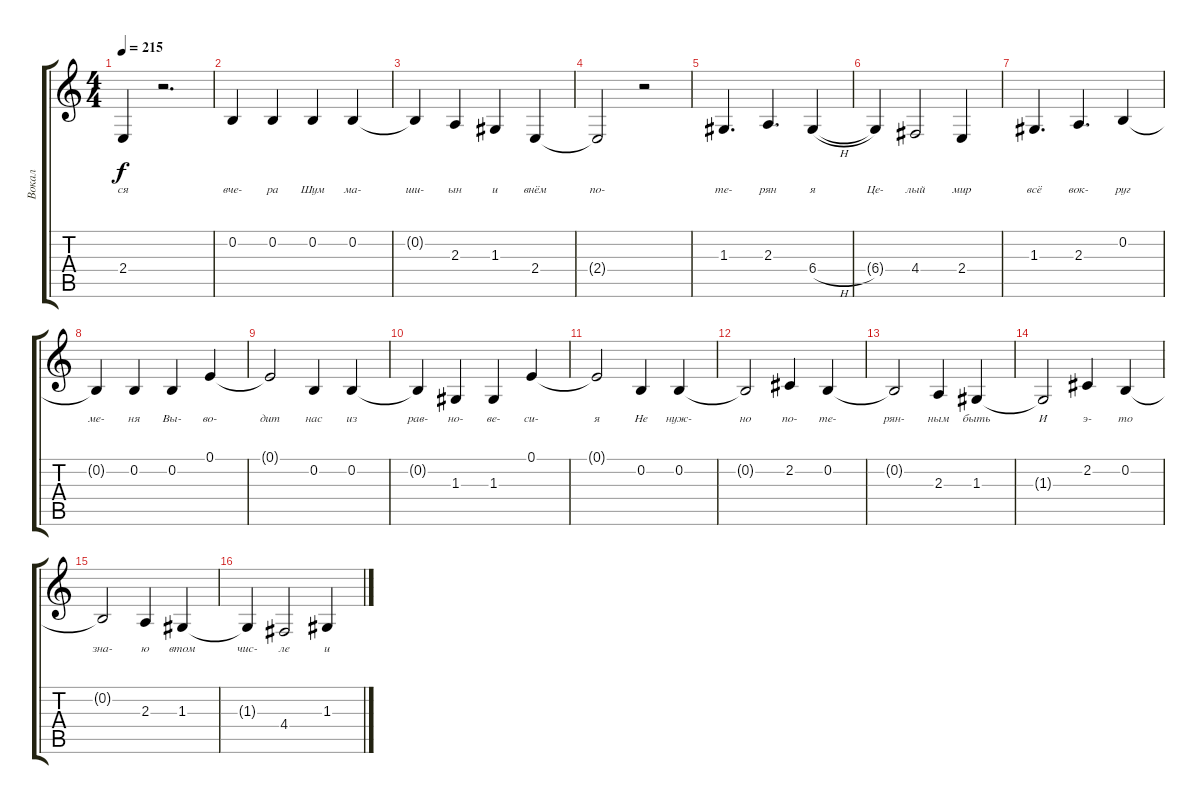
\track ("Вокал" "Вокал") {instrument lead2sawtooth}
\staff {score tabs}
\tuning (E4 B3 G3 D3 A2 E2) {hide}
\ts (4 4)
\tempo 215
\clef g2
\ks c
2.4{t}.4{lyrics (0 "ся") lyrics (1 "") lyrics (2 "") lyrics (3 "") lyrics (4 "") dy f} r.2{d} |
0.2.4{lyrics (0 "вче-") lyrics (1 "") lyrics (2 "") lyrics (3 "") lyrics (4 "")} 0.2.4{lyrics (0 "ра") lyrics (1 "") lyrics (2 "") lyrics (3 "") lyrics (4 "")} 0.2.4{lyrics (0 "Шум") lyrics (1 "") lyrics (2 "") lyrics (3 "") lyrics (4 "")} 0.2.4{lyrics (0 "ма-") lyrics (1 "") lyrics (2 "") lyrics (3 "") lyrics (4 "")} |
0.2{t}.4{lyrics (0 "ши-") lyrics (1 "") lyrics (2 "") lyrics (3 "") lyrics (4 "")} 2.3.4{lyrics (0 "ын") lyrics (1 "") lyrics (2 "") lyrics (3 "") lyrics (4 "")} 1.3.4{lyrics (0 "и") lyrics (1 "") lyrics (2 "") lyrics (3 "") lyrics (4 "")} 2.4.4{lyrics (0 "внём") lyrics (1 "") lyrics (2 "") lyrics (3 "") lyrics (4 "")} |
2.4{t}.2{lyrics (0 "по-") lyrics (1 "") lyrics (2 "") lyrics (3 "") lyrics (4 "")} r.2 |
1.3.4{d lyrics (0 "те-") lyrics (1 "") lyrics (2 "") lyrics (3 "") lyrics (4 "")} 2.3.4{d lyrics (0 "рян") lyrics (1 "") lyrics (2 "") lyrics (3 "") lyrics (4 "")} 6.4{h}.4{lyrics (0 "я") lyrics (1 "") lyrics (2 "") lyrics (3 "") lyrics (4 "")} |
6.4{t}.4{lyrics (0 "Це-") lyrics (1 "") lyrics (2 "") lyrics (3 "") lyrics (4 "")} 4.4.2{lyrics (0 "лый") lyrics (1 "") lyrics (2 "") lyrics (3 "") lyrics (4 "")} 2.4.4{lyrics (0 "мир") lyrics (1 "") lyrics (2 "") lyrics (3 "") lyrics (4 "")} |
1.3.4{d lyrics (0 "всё") lyrics (1 "") lyrics (2 "") lyrics (3 "") lyrics (4 "")} 2.3.4{d lyrics (0 "вок-") lyrics (1 "") lyrics (2 "") lyrics (3 "") lyrics (4 "")} 0.2.4{lyrics (0 "руг") lyrics (1 "") lyrics (2 "") lyrics (3 "") lyrics (4 "")} |
0.2{t}.4{lyrics (0 "ме-") lyrics (1 "") lyrics (2 "") lyrics (3 "") lyrics (4 "")} 0.2.4{lyrics (0 "ня") lyrics (1 "") lyrics (2 "") lyrics (3 "") lyrics (4 "")} 0.2.4{lyrics (0 "Вы-") lyrics (1 "") lyrics (2 "") lyrics (3 "") lyrics (4 "")} 0.1.4{lyrics (0 "во-") lyrics (1 "") lyrics (2 "") lyrics (3 "") lyrics (4 "")} |
0.1{t}.2{lyrics (0 "дит") lyrics (1 "") lyrics (2 "") lyrics (3 "") lyrics (4 "")} 0.2.4{lyrics (0 "нас") lyrics (1 "") lyrics (2 "") lyrics (3 "") lyrics (4 "")} 0.2.4{lyrics (0 "из") lyrics (1 "") lyrics (2 "") lyrics (3 "") lyrics (4 "")} |
0.2{t}.4{lyrics (0 "рав-") lyrics (1 "") lyrics (2 "") lyrics (3 "") lyrics (4 "")} 1.3.4{lyrics (0 "но-") lyrics (1 "") lyrics (2 "") lyrics (3 "") lyrics (4 "")} 1.3.4{lyrics (0 "ве-") lyrics (1 "") lyrics (2 "") lyrics (3 "") lyrics (4 "")} 0.1.4{lyrics (0 "си-") lyrics (1 "") lyrics (2 "") lyrics (3 "") lyrics (4 "")} |
0.1{t}.2{lyrics (0 "я") lyrics (1 "") lyrics (2 "") lyrics (3 "") lyrics (4 "")} 0.2.4{lyrics (0 "Не") lyrics (1 "") lyrics (2 "") lyrics (3 "") lyrics (4 "")} 0.2.4{lyrics (0 "нуж-") lyrics (1 "") lyrics (2 "") lyrics (3 "") lyrics (4 "")} |
0.2{t}.2{lyrics (0 "но") lyrics (1 "") lyrics (2 "") lyrics (3 "") lyrics (4 "")} 2.2.4{lyrics (0 "по-") lyrics (1 "") lyrics (2 "") lyrics (3 "") lyrics (4 "")} 0.2.4{lyrics (0 "те-") lyrics (1 "") lyrics (2 "") lyrics (3 "") lyrics (4 "")} |
0.2{t}.2{lyrics (0 "рян-") lyrics (1 "") lyrics (2 "") lyrics (3 "") lyrics (4 "")} 2.3.4{lyrics (0 "ным") lyrics (1 "") lyrics (2 "") lyrics (3 "") lyrics (4 "")} 1.3.4{lyrics (0 "быть") lyrics (1 "") lyrics (2 "") lyrics (3 "") lyrics (4 "")} |
1.3{t}.2{lyrics (0 "И") lyrics (1 "") lyrics (2 "") lyrics (3 "") lyrics (4 "")} 2.2.4{lyrics (0 "э-") lyrics (1 "") lyrics (2 "") lyrics (3 "") lyrics (4 "")} 0.2.4{lyrics (0 "то") lyrics (1 "") lyrics (2 "") lyrics (3 "") lyrics (4 "")} |
0.2{t}.2{lyrics (0 "зна-") lyrics (1 "") lyrics (2 "") lyrics (3 "") lyrics (4 "")} 2.3.4{lyrics (0 "ю") lyrics (1 "") lyrics (2 "") lyrics (3 "") lyrics (4 "")} 1.3.4{lyrics (0 "втом") lyrics (1 "") lyrics (2 "") lyrics (3 "") lyrics (4 "")} |
1.3{t}.4{lyrics (0 "чис-") lyrics (1 "") lyrics (2 "") lyrics (3 "") lyrics (4 "")} 4.4.2{lyrics (0 "ле") lyrics (1 "") lyrics (2 "") lyrics (3 "") lyrics (4 "")} 1.3.4{lyrics (0 "и") lyrics (1 "") lyrics (2 "") lyrics (3 "") lyrics (4 "")}
